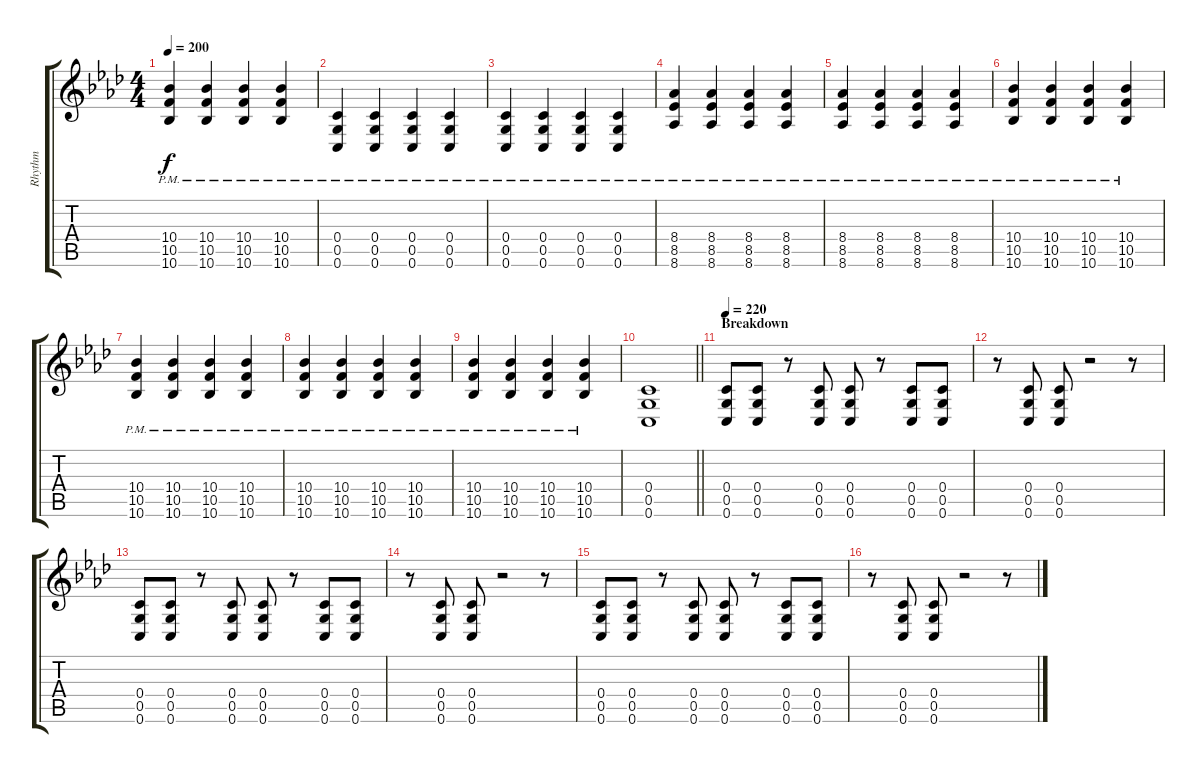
\track ("Rhythm" "Rhythm") {instrument distortionguitar}
\staff {score tabs}
\tuning (D4 A3 F3 C3 G2 C2) {hide}
\ts (4 4)
\tempo 200
\clef g2
\ks fminor
(10.4{pm} 10.5{pm} 10.6{pm}).4{dy f} (10.4{pm} 10.5{pm} 10.6{pm}).4 (10.4{pm} 10.5{pm} 10.6{pm}).4 (10.4{pm} 10.5{pm} 10.6{pm}).4 |
(0.4{pm} 0.5{pm} 0.6{pm}).4 (0.4{pm} 0.5{pm} 0.6{pm}).4 (0.4{pm} 0.5{pm} 0.6{pm}).4 (0.4{pm} 0.5{pm} 0.6{pm}).4 |
(0.4{pm} 0.5{pm} 0.6{pm}).4 (0.4{pm} 0.5{pm} 0.6{pm}).4 (0.4{pm} 0.5{pm} 0.6{pm}).4 (0.4{pm} 0.5{pm} 0.6{pm}).4 |
(8.4{pm} 8.5{pm} 8.6{pm}).4 (8.4{pm} 8.5{pm} 8.6{pm}).4 (8.4{pm} 8.5{pm} 8.6{pm}).4 (8.4{pm} 8.5{pm} 8.6{pm}).4 |
(8.4{pm} 8.5{pm} 8.6{pm}).4 (8.4{pm} 8.5{pm} 8.6{pm}).4 (8.4{pm} 8.5{pm} 8.6{pm}).4 (8.4{pm} 8.5{pm} 8.6{pm}).4 |
(10.4{pm} 10.5{pm} 10.6{pm}).4 (10.4{pm} 10.5{pm} 10.6{pm}).4 (10.4{pm} 10.5{pm} 10.6{pm}).4 (10.4{pm} 10.5{pm} 10.6{pm}).4 |
(10.4{pm} 10.5{pm} 10.6{pm}).4 (10.4{pm} 10.5{pm} 10.6{pm}).4 (10.4{pm} 10.5{pm} 10.6{pm}).4 (10.4{pm} 10.5{pm} 10.6{pm}).4 |
(10.4{pm} 10.5{pm} 10.6{pm}).4 (10.4{pm} 10.5{pm} 10.6{pm}).4 (10.4{pm} 10.5{pm} 10.6{pm}).4 (10.4{pm} 10.5{pm} 10.6{pm}).4 |
(10.4{pm} 10.5{pm} 10.6{pm}).4 (10.4{pm} 10.5{pm} 10.6{pm}).4 (10.4{pm} 10.5{pm} 10.6{pm}).4 (10.4{pm} 10.5{pm} 10.6{pm}).4 |
\barLineRight lightlight
(0.4 0.5 0.6).1 |
\section ("" "Breakdown")
\tempo 220
(0.4 0.5 0.6).8 (0.4 0.5 0.6).8 r.8 (0.4 0.5 0.6).8 (0.4 0.5 0.6).8 r.8 (0.4 0.5 0.6).8 (0.4 0.5 0.6).8 |
r.8 (0.4 0.5 0.6).8 (0.4 0.5 0.6).8 r.2 r.8 |
(0.4 0.5 0.6).8 (0.4 0.5 0.6).8 r.8 (0.4 0.5 0.6).8 (0.4 0.5 0.6).8 r.8 (0.4 0.5 0.6).8 (0.4 0.5 0.6).8 |
r.8 (0.4 0.5 0.6).8 (0.4 0.5 0.6).8 r.2 r.8 |
(0.4 0.5 0.6).8 (0.4 0.5 0.6).8 r.8 (0.4 0.5 0.6).8 (0.4 0.5 0.6).8 r.8 (0.4 0.5 0.6).8 (0.4 0.5 0.6).8 |
r.8 (0.4 0.5 0.6).8 (0.4 0.5 0.6).8 r.2 r.8
